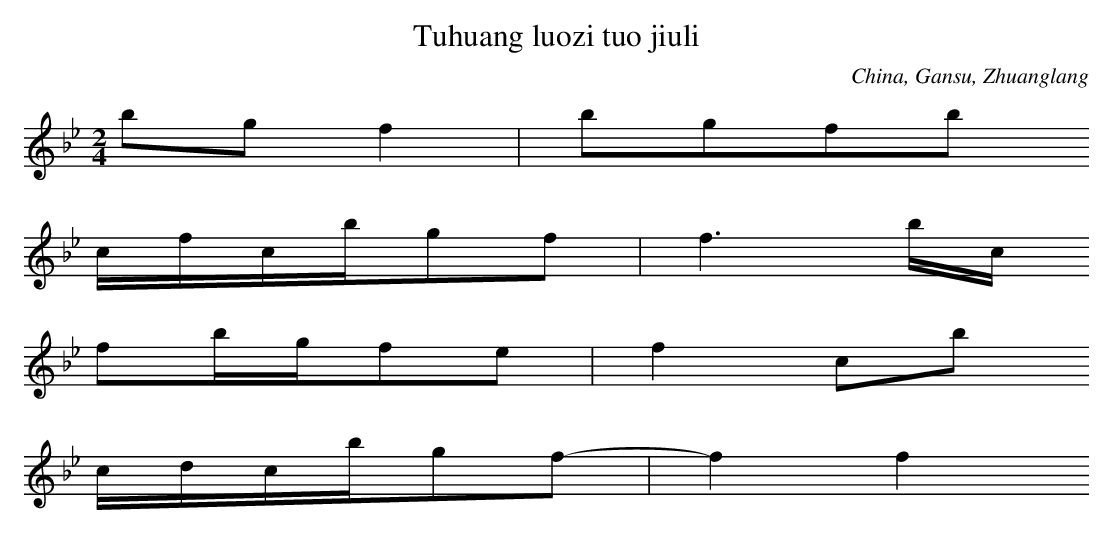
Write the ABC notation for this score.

X:1
T: Tuhuang luozi tuo jiuli
O: China, Gansu, Zhuanglang
M: 2/4
L: 1/16
K: Bb
b2g2f4 | b2g2f2b2
cfcbg2f2 | f6bc
f2bgf2e2 | f4c2b2
cdcbg2f2- | f4f4
